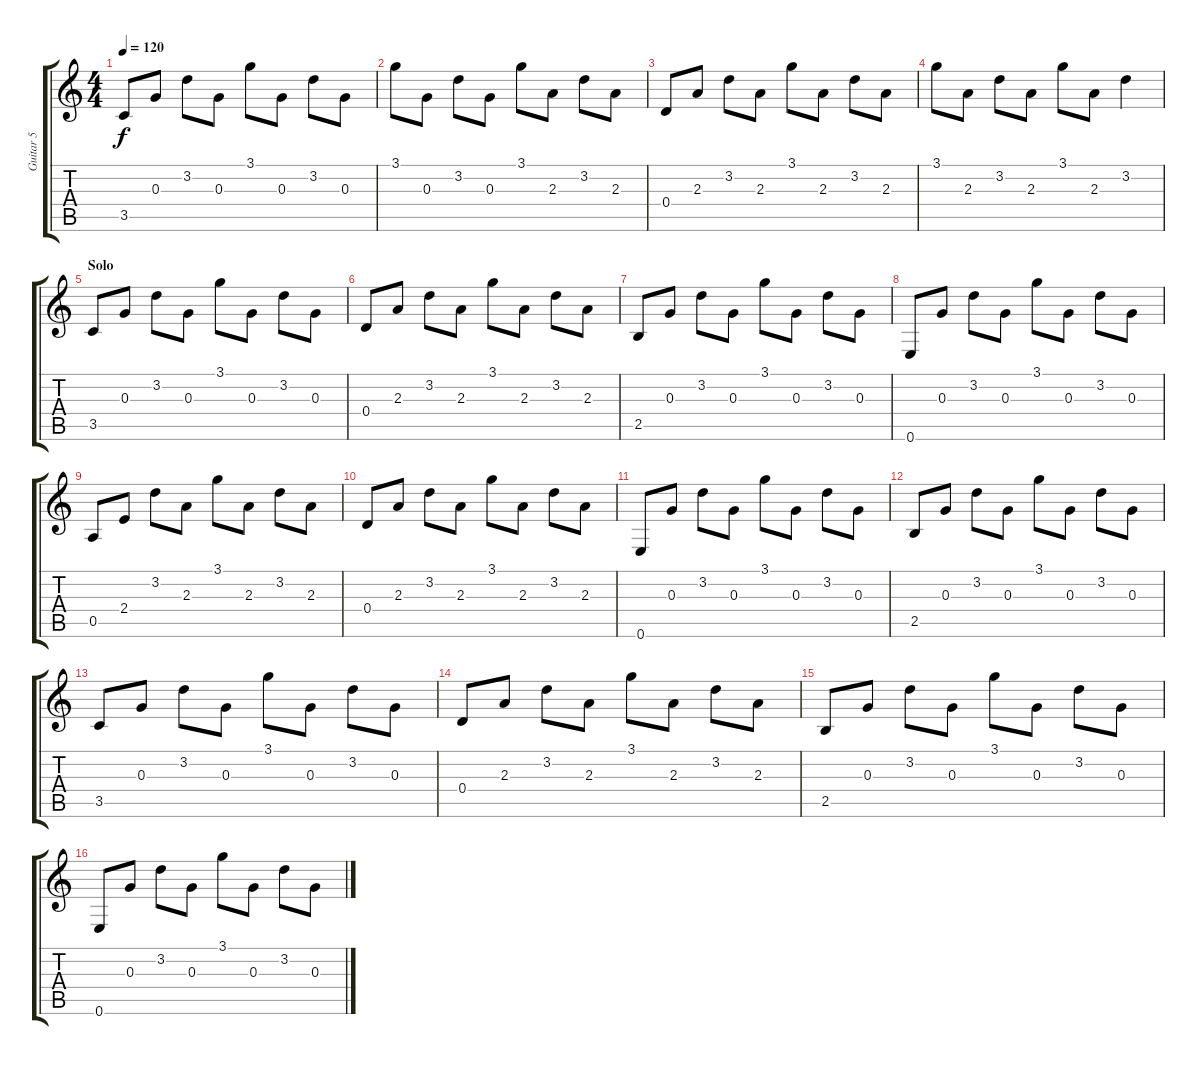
\track ("Guitar 5" "Guitar 5") {instrument distortionguitar}
\staff {score tabs}
\tuning (E4 B3 G3 D3 A2 E2) {hide}
\ts (4 4)
\tempo 120
\clef g2
\ks c
3.5.8{dy f} 0.3.8 3.2.8 0.3.8 3.1.8 0.3.8 3.2.8 0.3.8 |
3.1.8 0.3.8 3.2.8 0.3.8 3.1.8 2.3.8 3.2.8 2.3.8 |
0.4.8 2.3.8 3.2.8 2.3.8 3.1.8 2.3.8 3.2.8 2.3.8 |
3.1.8 2.3.8 3.2.8 2.3.8 3.1.8 2.3.8 3.2.4 |
\section ("" "Solo")
3.5.8 0.3.8 3.2.8 0.3.8 3.1.8 0.3.8 3.2.8 0.3.8 |
0.4.8 2.3.8 3.2.8 2.3.8 3.1.8 2.3.8 3.2.8 2.3.8 |
2.5.8 0.3.8 3.2.8 0.3.8 3.1.8 0.3.8 3.2.8 0.3.8 |
0.6.8 0.3.8 3.2.8 0.3.8 3.1.8 0.3.8 3.2.8 0.3.8 |
0.5.8 2.4.8 3.2.8 2.3.8 3.1.8 2.3.8 3.2.8 2.3.8 |
0.4.8 2.3.8 3.2.8 2.3.8 3.1.8 2.3.8 3.2.8 2.3.8 |
0.6.8 0.3.8 3.2.8 0.3.8 3.1.8 0.3.8 3.2.8 0.3.8 |
2.5.8 0.3.8 3.2.8 0.3.8 3.1.8 0.3.8 3.2.8 0.3.8 |
3.5.8 0.3.8 3.2.8 0.3.8 3.1.8 0.3.8 3.2.8 0.3.8 |
0.4.8 2.3.8 3.2.8 2.3.8 3.1.8 2.3.8 3.2.8 2.3.8 |
2.5.8 0.3.8 3.2.8 0.3.8 3.1.8 0.3.8 3.2.8 0.3.8 |
0.6.8 0.3.8 3.2.8 0.3.8 3.1.8 0.3.8 3.2.8 0.3.8
